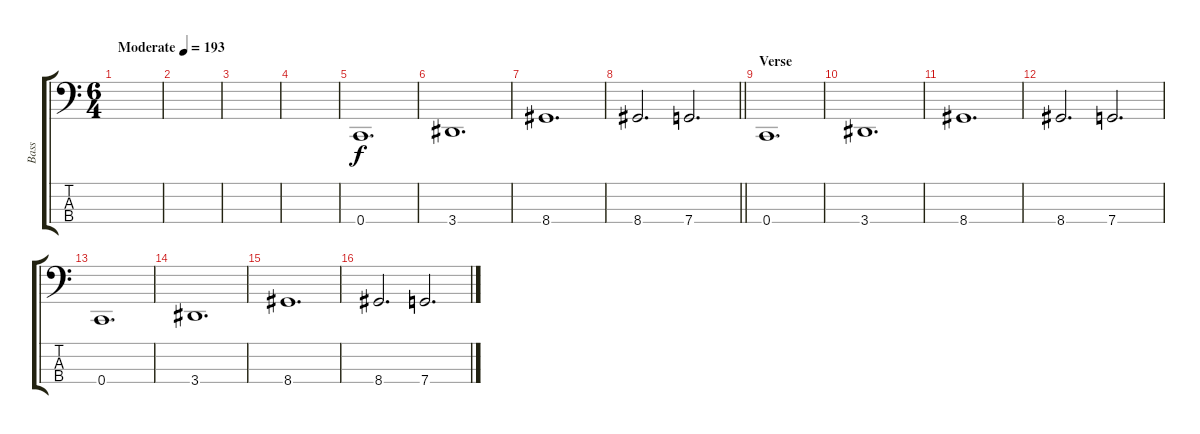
\track ("Bass" "Bass") {instrument electricbassfinger}
\staff {score tabs}
\tuning (F2 C2 G1 C1) {hide}
\ts (6 4)
\tempo (193 "Moderate")
\clef f4
\ks c
|
|
|
|
0.4.1{d} |
3.4.1{d} |
8.4.1{d} |
\barLineRight lightlight
8.4.2{d} 7.4.2{d} |
\section ("" "Verse")
0.4.1{d} |
3.4.1{d} |
8.4.1{d} |
8.4.2{d} 7.4.2{d} |
0.4.1{d} |
3.4.1{d} |
8.4.1{d} |
8.4.2{d} 7.4.2{d}
